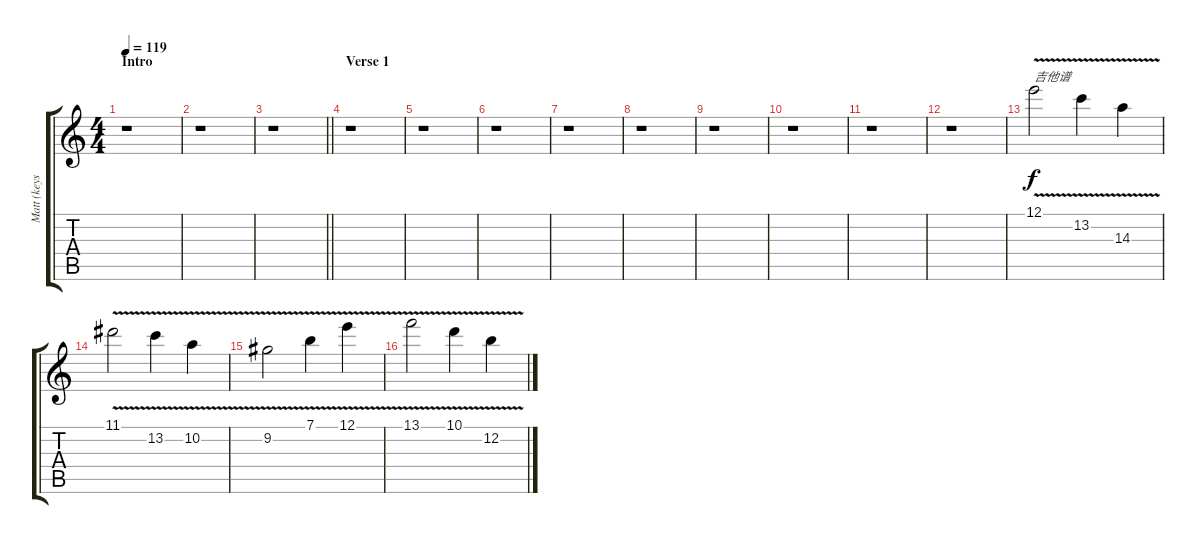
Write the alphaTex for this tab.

\track ("Matt (keys)" "Matt (keys") {instrument vibraphone}
\staff {score tabs}
\tuning (E5 B4 G4 D4 A3 E3) {hide}
\ts (4 4)
\section ("" "Intro")
\tempo 119
\clef g2
\ks c
r.1{dy f instrument vibraphone} |
r.1 |
\barLineRight lightlight
r.1 |
\section ("" "Verse 1")
r.1 |
r.1 |
r.1 |
r.1 |
r.1 |
r.1 |
r.1 |
r.1 |
r.1 |
12.1{v}.2{txt "吉他谱"} 13.2{v}.4 14.3{v}.4 |
11.1{v}.2 13.2{v}.4 10.2{v}.4 |
9.2{v}.2 7.1{v}.4 12.1{v}.4 |
13.1{v}.2 10.1{v}.4 12.2{v}.4
